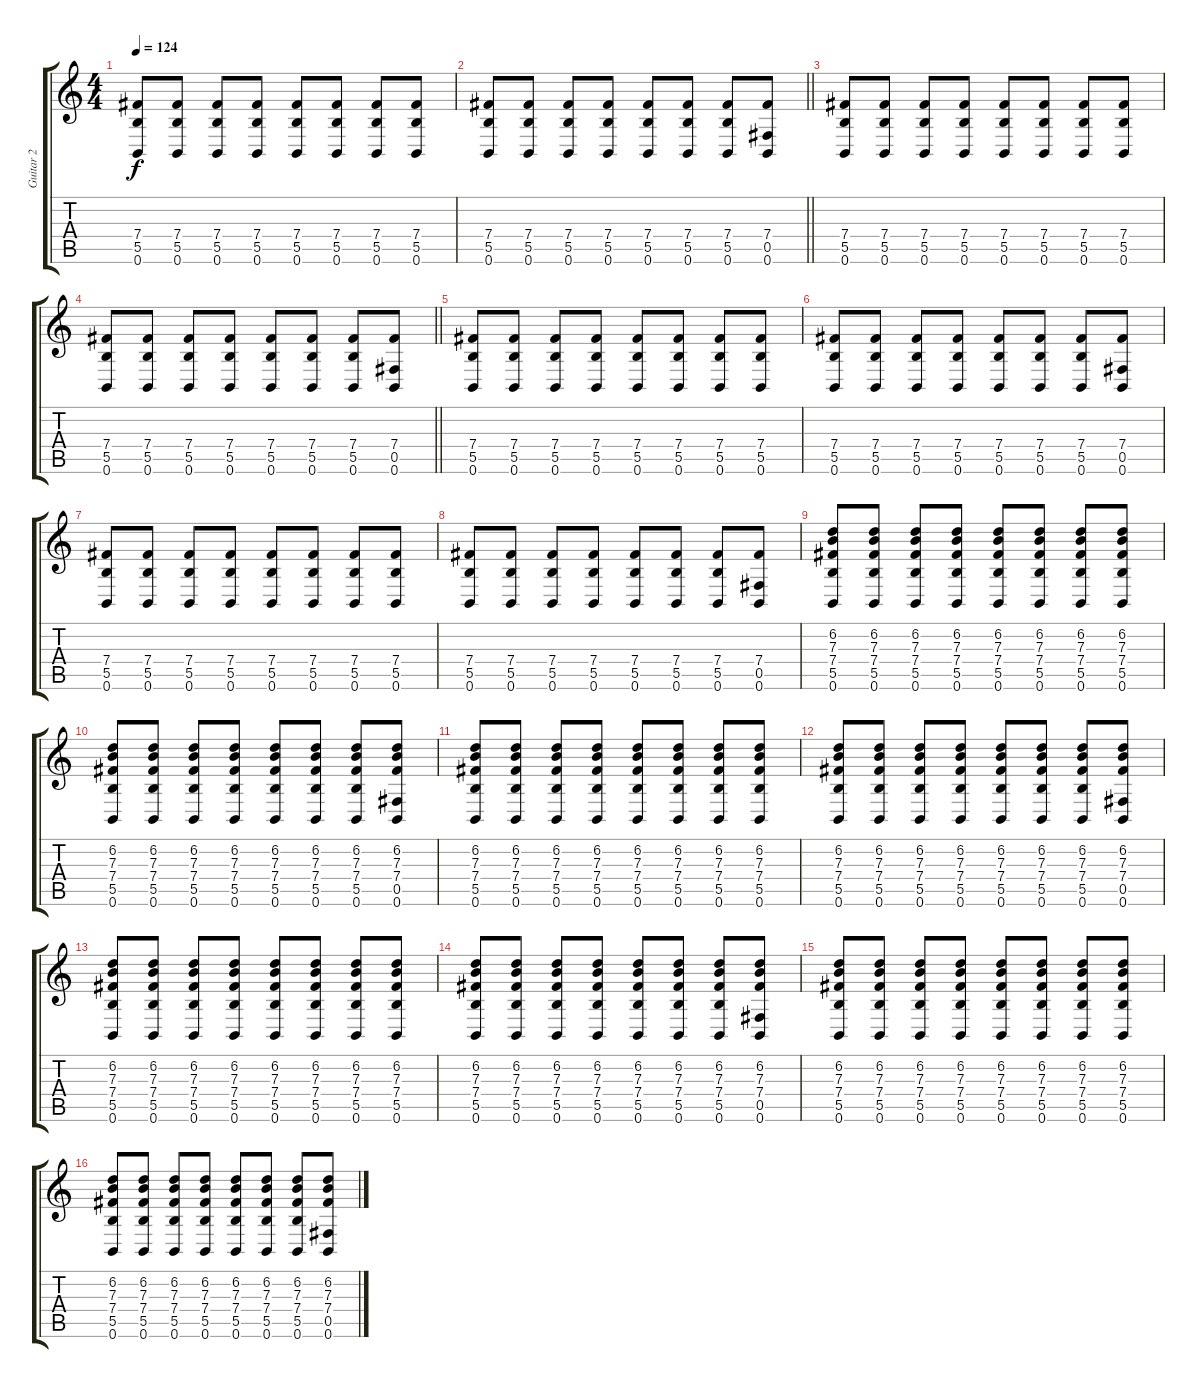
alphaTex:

\track ("Guitar 2" "Guitar 2") {instrument electricguitarjazz}
\staff {score tabs}
\tuning (Db4 Ab3 E3 B2 Gb2 B1) {hide}
\ts (4 4)
\section ("" "")
\tempo 124
\clef g2
\ks c
(7.4 5.5 0.6).8{dy f volume 8 instrument distortionguitar} (7.4 5.5 0.6).8 (7.4 5.5 0.6).8 (7.4 5.5 0.6).8 (7.4 5.5 0.6).8 (7.4 5.5 0.6).8 (7.4 5.5 0.6).8 (7.4 5.5 0.6).8 |
\barLineRight lightlight
(7.4 5.5 0.6).8 (7.4 5.5 0.6).8 (7.4 5.5 0.6).8 (7.4 5.5 0.6).8 (7.4 5.5 0.6).8 (7.4 5.5 0.6).8 (7.4 5.5 0.6).8 (7.4 0.5 0.6).8 |
(7.4 5.5 0.6).8 (7.4 5.5 0.6).8 (7.4 5.5 0.6).8 (7.4 5.5 0.6).8 (7.4 5.5 0.6).8 (7.4 5.5 0.6).8 (7.4 5.5 0.6).8 (7.4 5.5 0.6).8 |
\barLineRight lightlight
(7.4 5.5 0.6).8 (7.4 5.5 0.6).8 (7.4 5.5 0.6).8 (7.4 5.5 0.6).8 (7.4 5.5 0.6).8 (7.4 5.5 0.6).8 (7.4 5.5 0.6).8 (7.4 0.5 0.6).8 |
(7.4 5.5 0.6).8 (7.4 5.5 0.6).8 (7.4 5.5 0.6).8 (7.4 5.5 0.6).8 (7.4 5.5 0.6).8 (7.4 5.5 0.6).8 (7.4 5.5 0.6).8 (7.4 5.5 0.6).8 |
(7.4 5.5 0.6).8 (7.4 5.5 0.6).8 (7.4 5.5 0.6).8 (7.4 5.5 0.6).8 (7.4 5.5 0.6).8 (7.4 5.5 0.6).8 (7.4 5.5 0.6).8 (7.4 0.5 0.6).8 |
(7.4 5.5 0.6).8 (7.4 5.5 0.6).8 (7.4 5.5 0.6).8 (7.4 5.5 0.6).8 (7.4 5.5 0.6).8 (7.4 5.5 0.6).8 (7.4 5.5 0.6).8 (7.4 5.5 0.6).8 |
(7.4 5.5 0.6).8 (7.4 5.5 0.6).8 (7.4 5.5 0.6).8 (7.4 5.5 0.6).8 (7.4 5.5 0.6).8 (7.4 5.5 0.6).8 (7.4 5.5 0.6).8 (7.4 0.5 0.6).8 |
(6.2 7.3 7.4 5.5 0.6).8 (6.2 7.3 7.4 5.5 0.6).8 (6.2 7.3 7.4 5.5 0.6).8 (6.2 7.3 7.4 5.5 0.6).8 (6.2 7.3 7.4 5.5 0.6).8 (6.2 7.3 7.4 5.5 0.6).8 (6.2 7.3 7.4 5.5 0.6).8 (6.2 7.3 7.4 5.5 0.6).8 |
(6.2 7.3 7.4 5.5 0.6).8 (6.2 7.3 7.4 5.5 0.6).8 (6.2 7.3 7.4 5.5 0.6).8 (6.2 7.3 7.4 5.5 0.6).8 (6.2 7.3 7.4 5.5 0.6).8 (6.2 7.3 7.4 5.5 0.6).8 (6.2 7.3 7.4 5.5 0.6).8 (6.2 7.3 7.4 0.5 0.6).8 |
(6.2 7.3 7.4 5.5 0.6).8 (6.2 7.3 7.4 5.5 0.6).8 (6.2 7.3 7.4 5.5 0.6).8 (6.2 7.3 7.4 5.5 0.6).8 (6.2 7.3 7.4 5.5 0.6).8 (6.2 7.3 7.4 5.5 0.6).8 (6.2 7.3 7.4 5.5 0.6).8 (6.2 7.3 7.4 5.5 0.6).8 |
(6.2 7.3 7.4 5.5 0.6).8 (6.2 7.3 7.4 5.5 0.6).8 (6.2 7.3 7.4 5.5 0.6).8 (6.2 7.3 7.4 5.5 0.6).8 (6.2 7.3 7.4 5.5 0.6).8 (6.2 7.3 7.4 5.5 0.6).8 (6.2 7.3 7.4 5.5 0.6).8 (6.2 7.3 7.4 0.5 0.6).8 |
(6.2 7.3 7.4 5.5 0.6).8 (6.2 7.3 7.4 5.5 0.6).8 (6.2 7.3 7.4 5.5 0.6).8 (6.2 7.3 7.4 5.5 0.6).8 (6.2 7.3 7.4 5.5 0.6).8 (6.2 7.3 7.4 5.5 0.6).8 (6.2 7.3 7.4 5.5 0.6).8 (6.2 7.3 7.4 5.5 0.6).8 |
(6.2 7.3 7.4 5.5 0.6).8 (6.2 7.3 7.4 5.5 0.6).8 (6.2 7.3 7.4 5.5 0.6).8 (6.2 7.3 7.4 5.5 0.6).8 (6.2 7.3 7.4 5.5 0.6).8 (6.2 7.3 7.4 5.5 0.6).8 (6.2 7.3 7.4 5.5 0.6).8 (6.2 7.3 7.4 0.5 0.6).8 |
(6.2 7.3 7.4 5.5 0.6).8 (6.2 7.3 7.4 5.5 0.6).8 (6.2 7.3 7.4 5.5 0.6).8 (6.2 7.3 7.4 5.5 0.6).8 (6.2 7.3 7.4 5.5 0.6).8 (6.2 7.3 7.4 5.5 0.6).8 (6.2 7.3 7.4 5.5 0.6).8 (6.2 7.3 7.4 5.5 0.6).8 |
(6.2 7.3 7.4 5.5 0.6).8 (6.2 7.3 7.4 5.5 0.6).8 (6.2 7.3 7.4 5.5 0.6).8 (6.2 7.3 7.4 5.5 0.6).8 (6.2 7.3 7.4 5.5 0.6).8 (6.2 7.3 7.4 5.5 0.6).8 (6.2 7.3 7.4 5.5 0.6).8 (6.2 7.3 7.4 0.5 0.6).8
